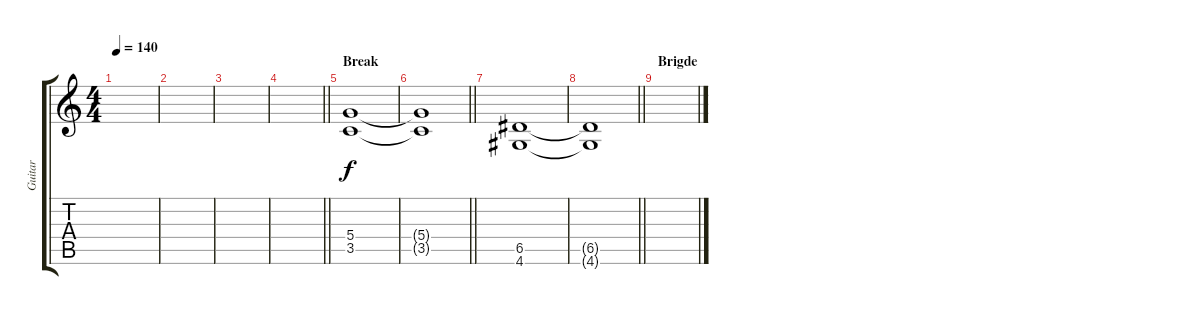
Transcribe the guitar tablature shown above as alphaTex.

\track ("Guitar" "Guitar") {instrument overdrivenguitar}
\staff {score tabs}
\tuning (E4 B3 G3 D3 A2 E2) {hide}
\ts (4 4)
\tempo 140
\clef g2
\ks c
|
|
|
\barLineRight lightlight
|
\section ("" "Break")
(5.4 3.5).1{volume 12} |
\barLineRight lightlight
(5.4{t} 3.5{t}).1 |
(6.5 4.6).1 |
\barLineRight lightlight
(6.5{t} 4.6{t}).1 |
\section ("" "Brigde")
